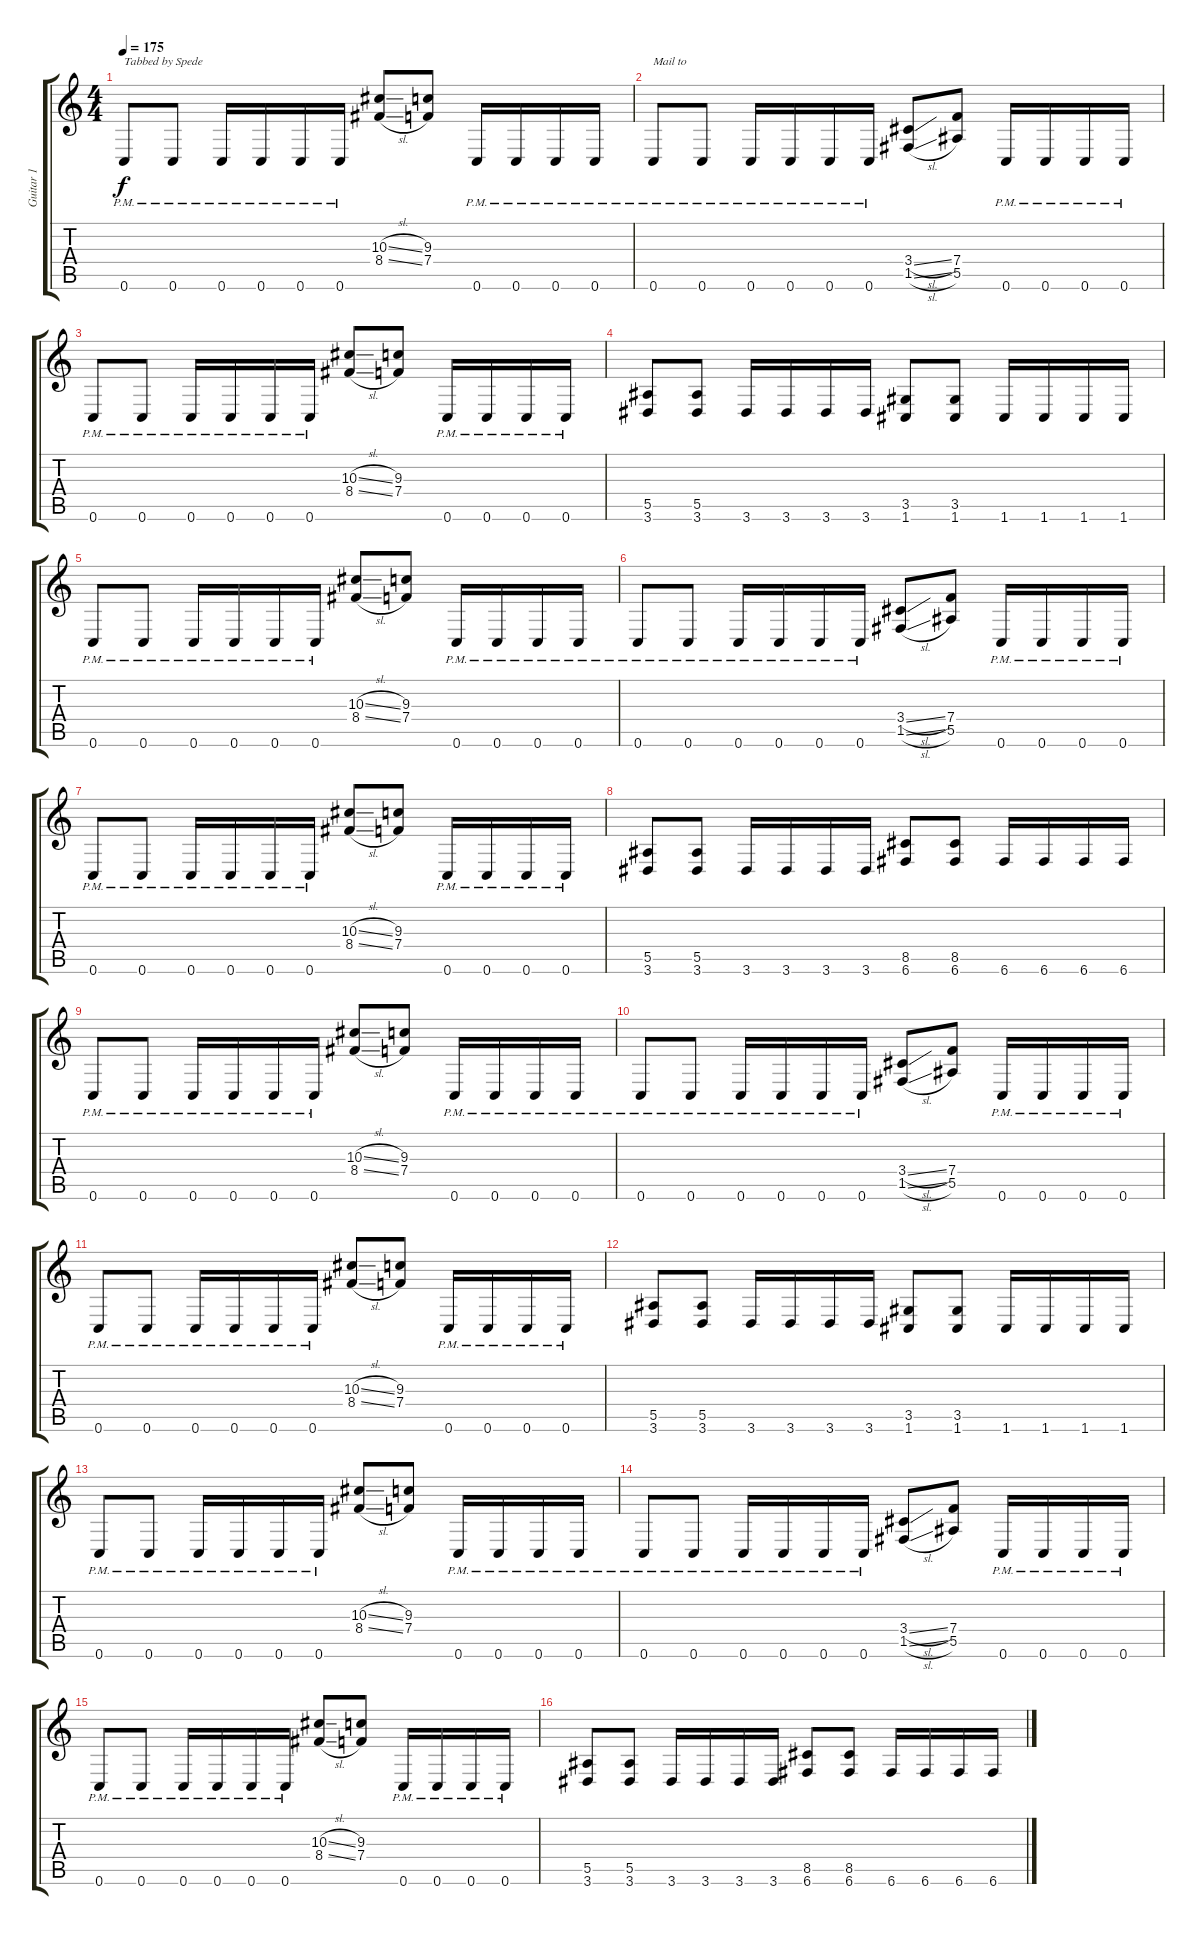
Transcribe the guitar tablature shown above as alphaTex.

\track ("Guitar 1" "Guitar 1") {instrument overdrivenguitar}
\staff {score tabs}
\tuning (C4 G3 Eb3 Bb2 F2 C2) {hide}
\ts (4 4)
\tempo 175
\clef g2
\ks c
0.6{pm}.8{txt "Tabbed by Spede" dy f instrument overdrivenguitar} 0.6{pm}.8 0.6{pm}.16 0.6{pm}.16 0.6{pm}.16 0.6{pm}.16 (10.3{sl} 8.4{sl}).8 (9.3 7.4).8 0.6{pm}.16 0.6{pm}.16 0.6{pm}.16 0.6{pm}.16 |
0.6{pm}.8{txt "Mail to"} 0.6{pm}.8 0.6{pm}.16 0.6{pm}.16 0.6{pm}.16 0.6{pm}.16 (3.4{sl} 1.5{sl}).8 (7.4 5.5).8 0.6{pm}.16 0.6{pm}.16 0.6{pm}.16 0.6{pm}.16 |
0.6{pm}.8 0.6{pm}.8 0.6{pm}.16 0.6{pm}.16 0.6{pm}.16 0.6{pm}.16 (10.3{sl} 8.4{sl}).8 (9.3 7.4).8 0.6{pm}.16 0.6{pm}.16 0.6{pm}.16 0.6{pm}.16 |
(5.5 3.6).8 (5.5 3.6).8 3.6.16 3.6.16 3.6.16 3.6.16 (3.5 1.6).8 (3.5 1.6).8 1.6.16 1.6.16 1.6.16 1.6.16 |
0.6{pm}.8 0.6{pm}.8 0.6{pm}.16 0.6{pm}.16 0.6{pm}.16 0.6{pm}.16 (10.3{sl} 8.4{sl}).8 (9.3 7.4).8 0.6{pm}.16 0.6{pm}.16 0.6{pm}.16 0.6{pm}.16 |
0.6{pm}.8 0.6{pm}.8 0.6{pm}.16 0.6{pm}.16 0.6{pm}.16 0.6{pm}.16 (3.4{sl} 1.5{sl}).8 (7.4 5.5).8 0.6{pm}.16 0.6{pm}.16 0.6{pm}.16 0.6{pm}.16 |
0.6{pm}.8 0.6{pm}.8 0.6{pm}.16 0.6{pm}.16 0.6{pm}.16 0.6{pm}.16 (10.3{sl} 8.4{sl}).8 (9.3 7.4).8 0.6{pm}.16 0.6{pm}.16 0.6{pm}.16 0.6{pm}.16 |
(5.5 3.6).8 (5.5 3.6).8 3.6.16 3.6.16 3.6.16 3.6.16 (8.5 6.6).8 (8.5 6.6).8 6.6.16 6.6.16 6.6.16 6.6.16 |
0.6{pm}.8 0.6{pm}.8 0.6{pm}.16 0.6{pm}.16 0.6{pm}.16 0.6{pm}.16 (10.3{sl} 8.4{sl}).8 (9.3 7.4).8 0.6{pm}.16 0.6{pm}.16 0.6{pm}.16 0.6{pm}.16 |
0.6{pm}.8 0.6{pm}.8 0.6{pm}.16 0.6{pm}.16 0.6{pm}.16 0.6{pm}.16 (3.4{sl} 1.5{sl}).8 (7.4 5.5).8 0.6{pm}.16 0.6{pm}.16 0.6{pm}.16 0.6{pm}.16 |
0.6{pm}.8 0.6{pm}.8 0.6{pm}.16 0.6{pm}.16 0.6{pm}.16 0.6{pm}.16 (10.3{sl} 8.4{sl}).8 (9.3 7.4).8 0.6{pm}.16 0.6{pm}.16 0.6{pm}.16 0.6{pm}.16 |
(5.5 3.6).8 (5.5 3.6).8 3.6.16 3.6.16 3.6.16 3.6.16 (3.5 1.6).8 (3.5 1.6).8 1.6.16 1.6.16 1.6.16 1.6.16 |
0.6{pm}.8 0.6{pm}.8 0.6{pm}.16 0.6{pm}.16 0.6{pm}.16 0.6{pm}.16 (10.3{sl} 8.4{sl}).8 (9.3 7.4).8 0.6{pm}.16 0.6{pm}.16 0.6{pm}.16 0.6{pm}.16 |
0.6{pm}.8 0.6{pm}.8 0.6{pm}.16 0.6{pm}.16 0.6{pm}.16 0.6{pm}.16 (3.4{sl} 1.5{sl}).8 (7.4 5.5).8 0.6{pm}.16 0.6{pm}.16 0.6{pm}.16 0.6{pm}.16 |
0.6{pm}.8 0.6{pm}.8 0.6{pm}.16 0.6{pm}.16 0.6{pm}.16 0.6{pm}.16 (10.3{sl} 8.4{sl}).8 (9.3 7.4).8 0.6{pm}.16 0.6{pm}.16 0.6{pm}.16 0.6{pm}.16 |
(5.5 3.6).8 (5.5 3.6).8 3.6.16 3.6.16 3.6.16 3.6.16 (8.5 6.6).8 (8.5 6.6).8 6.6.16 6.6.16 6.6.16 6.6.16
